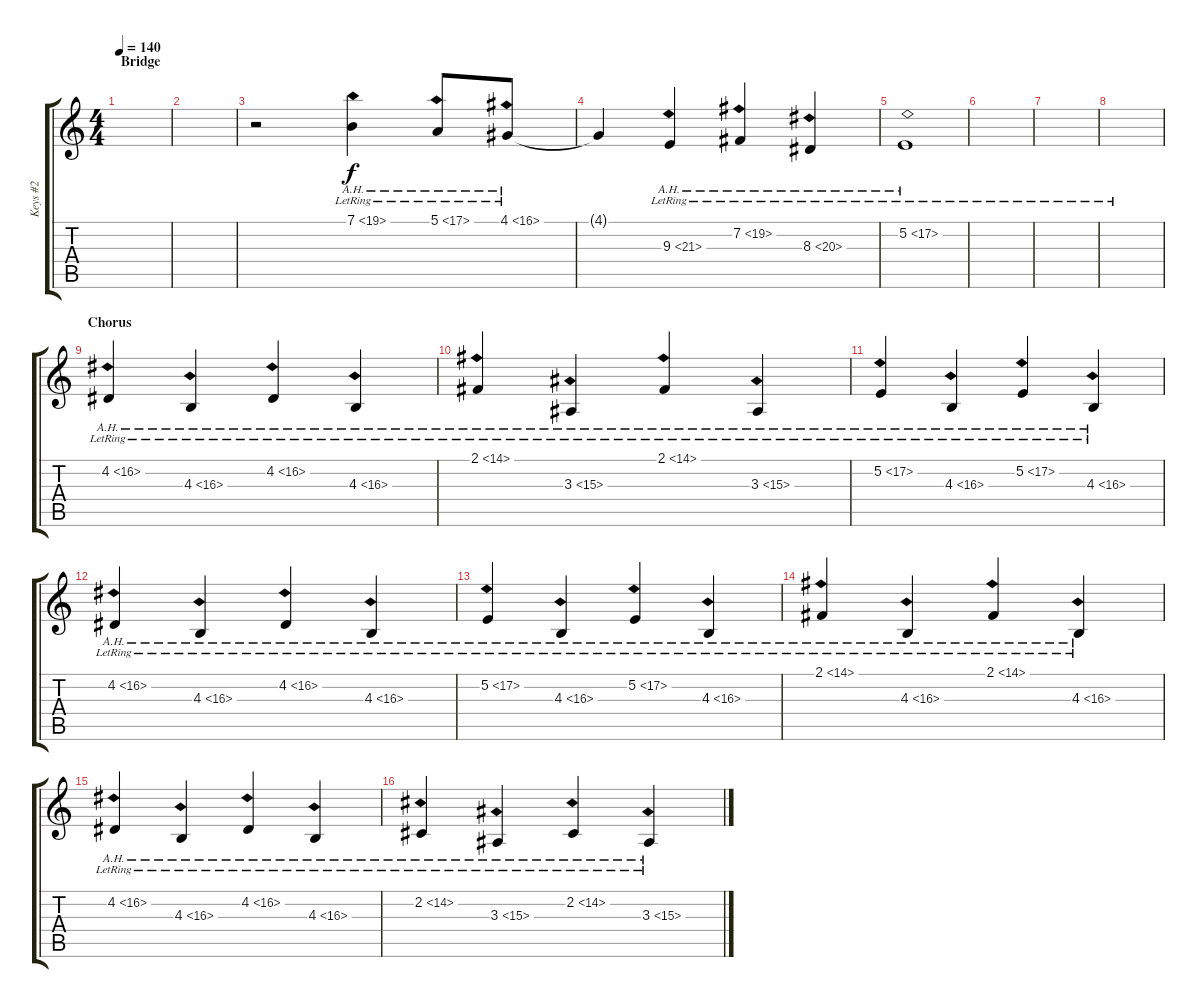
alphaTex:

\track ("Keys #2" "Keys #2") {instrument musicbox}
\staff {score tabs}
\tuning (E4 B3 G3 D3 A2 E2) {hide}
\ts (4 4)
\section ("" "Bridge")
\tempo 140
\clef g2
\ks c
|
|
r.2 7.1{ah 12 lr}.4 5.1{ah 12 lr}.8 4.1{ah 12 lr}.8 |
4.1{t}.4 9.3{ah 12 lr}.4 7.2{ah 12 lr}.4 8.3{ah 12 lr}.4 |
5.2{ah 12 lr}.1 |
|
|
|
\section ("" "Chorus")
4.2{ah 12 lr}.4 4.3{ah 12 lr}.4 4.2{ah 12 lr}.4 4.3{ah 12 lr}.4 |
2.1{ah 12 lr}.4 3.3{ah 12 lr}.4 2.1{ah 12 lr}.4 3.3{ah 12 lr}.4 |
5.2{ah 12 lr}.4 4.3{ah 12 lr}.4 5.2{ah 12 lr}.4 4.3{ah 12 lr}.4 |
4.2{ah 12 lr}.4 4.3{ah 12 lr}.4 4.2{ah 12 lr}.4 4.3{ah 12 lr}.4 |
5.2{ah 12 lr}.4 4.3{ah 12 lr}.4 5.2{ah 12 lr}.4 4.3{ah 12 lr}.4 |
2.1{ah 12 lr}.4 4.3{ah 12 lr}.4 2.1{ah 12 lr}.4 4.3{ah 12 lr}.4 |
4.2{ah 12 lr}.4 4.3{ah 12 lr}.4 4.2{ah 12 lr}.4 4.3{ah 12 lr}.4 |
2.2{ah 12 lr}.4 3.3{ah 12 lr}.4 2.2{ah 12 lr}.4 3.3{ah 12 lr}.4
